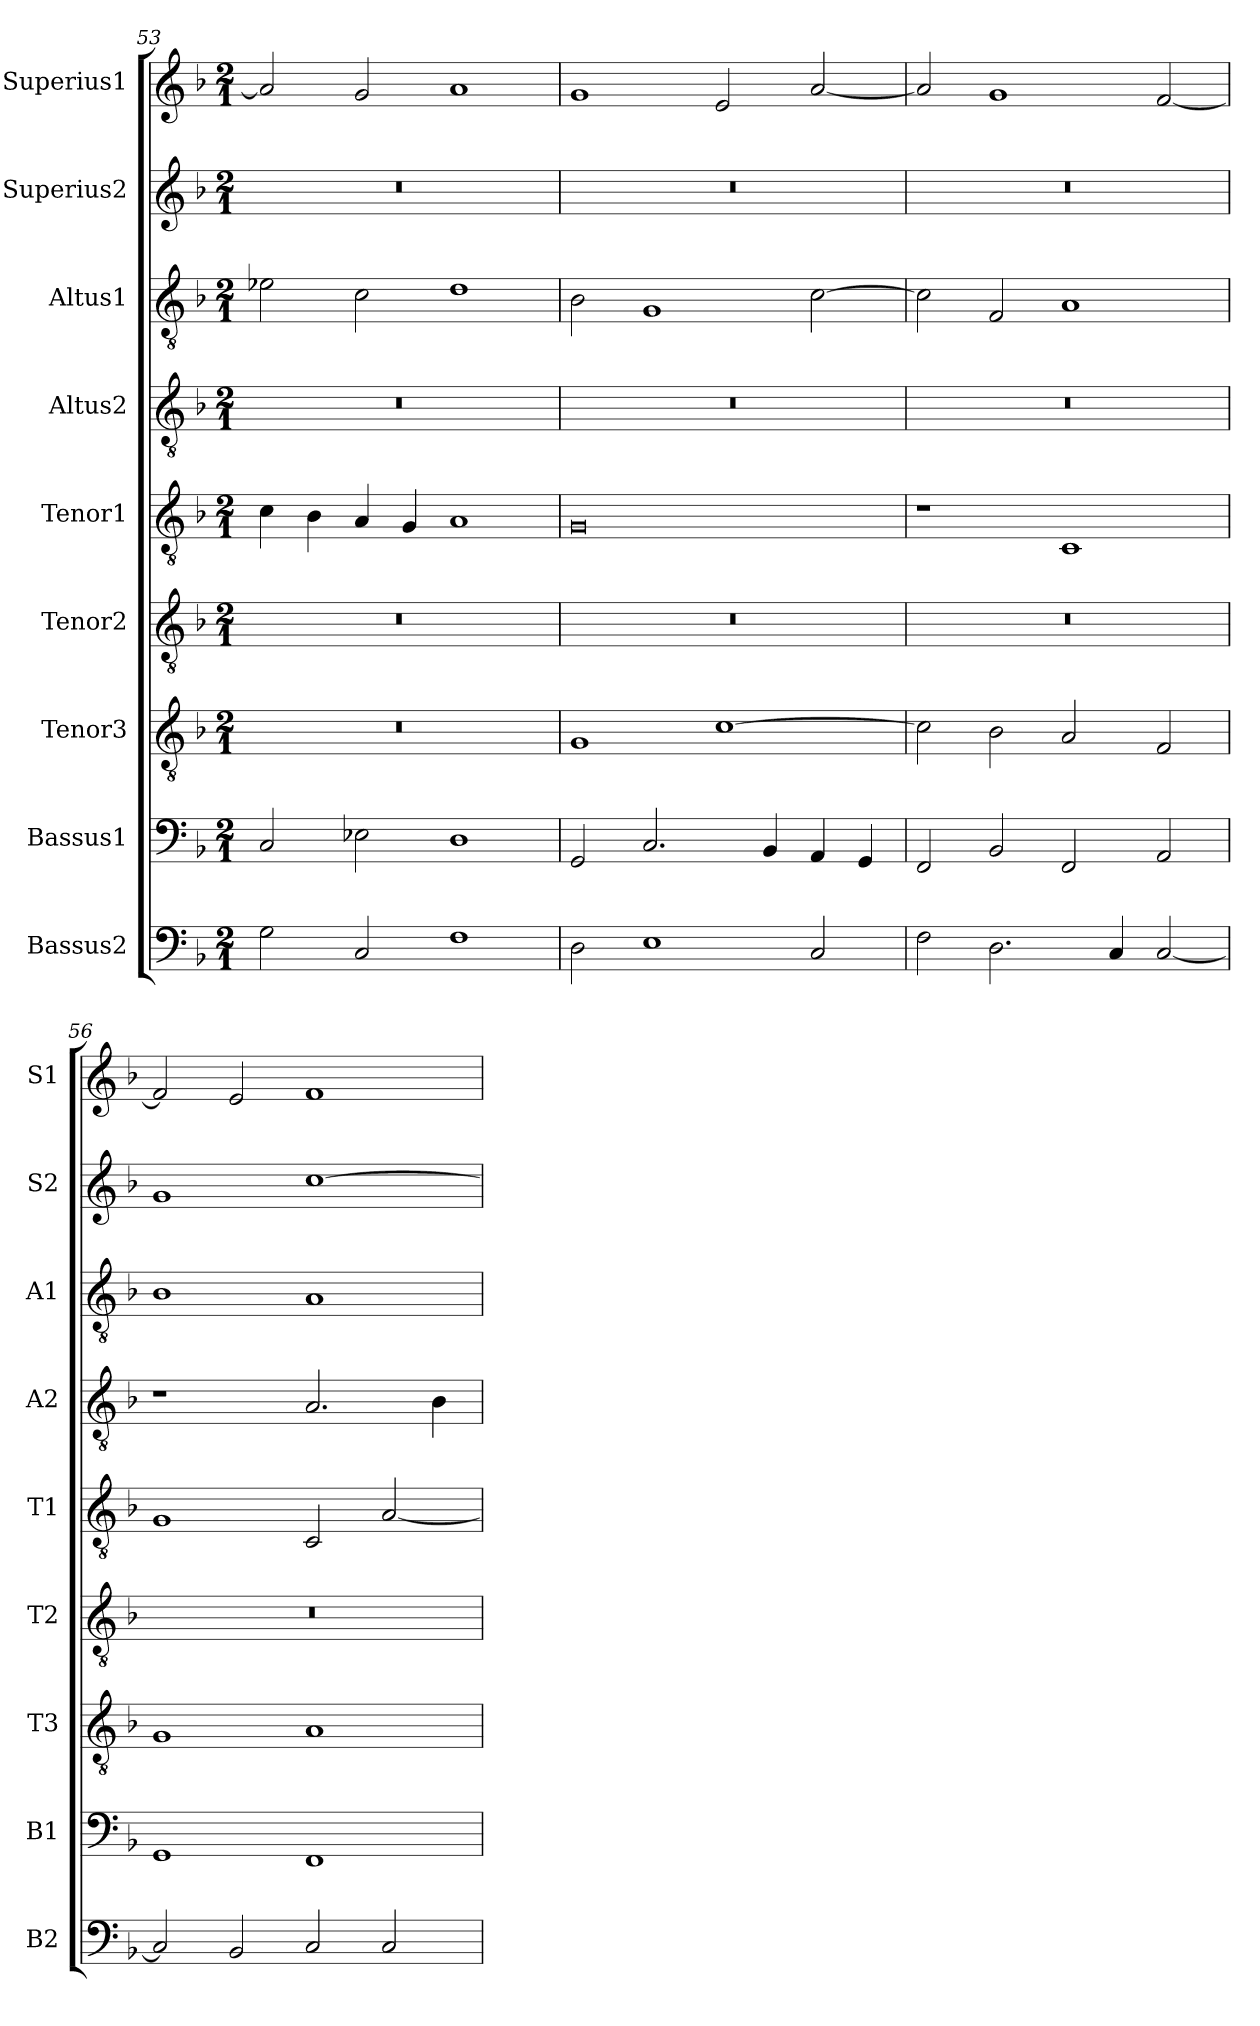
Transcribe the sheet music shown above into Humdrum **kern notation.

**kern	**kern	**kern	**kern	**kern	**kern	**kern	**kern	**kern
*part9	*part8	*part7	*part6	*part5	*part4	*part3	*part2	*part1
*staff9	*staff8	*staff7	*staff6	*staff5	*staff4	*staff3	*staff2	*staff1
*I"Bassus2	*I"Bassus1	*I"Tenor3	*I"Tenor2	*I"Tenor1	*I"Altus2	*I"Altus1	*I"Superius2	*I"Superius1
*I'B2	*I'B1	*I'T3	*I'T2	*I'T1	*I'A2	*I'A1	*I'S2	*I'S1
*clefF4	*clefF4	*clefGv2	*clefGv2	*clefGv2	*clefGv2	*clefGv2	*clefG2	*clefG2
*k[b-]	*k[b-]	*k[b-]	*k[b-]	*k[b-]	*k[b-]	*k[b-]	*k[b-]	*k[b-]
*d:	*d:	*d:	*d:	*d:	*d:	*d:	*d:	*d:
*M2/1	*M2/1	*M2/1	*M2/1	*M2/1	*M2/1	*M2/1	*M2/1	*M2/1
=53	=53	=53	=53	=53	=53	=53	=53	=53
2G	2C	0r	0r	4c	0r	2e-X	0r	2a]
.	.	.	.	4B-	.	.	.	.
2C	2E-X	.	.	4A	.	2c	.	2g
.	.	.	.	4G	.	.	.	.
1F	1D	.	.	1A	.	1d	.	1a
=54	=54	=54	=54	=54	=54	=54	=54	=54
2D	2GG	1G	0r	0G	0r	2B-	0r	1g
1E	2.C	.	.	.	.	1G	.	.
.	.	[1c	.	.	.	.	.	2e
.	4BB-	.	.	.	.	.	.	.
2C	4AA	.	.	.	.	[2c	.	[2a
.	4GG	.	.	.	.	.	.	.
=55	=55	=55	=55	=55	=55	=55	=55	=55
2F	2FF	2c]	0r	1r	0r	2c]	0r	2a]
2.D	2BB-	2B-	.	.	.	2F	.	1g
.	2FF	2A	.	1C	.	1A	.	.
4C	.	.	.	.	.	.	.	.
[2C	2AA	2F	.	.	.	.	.	[2f
=56	=56	=56	=56	=56	=56	=56	=56	=56
2C]	1GG	1G	0r	1G	1r	1B-	1g	2f]
2BB-	.	.	.	.	.	.	.	2e
2C	1FF	1A	.	2C	2.A	1A	[1cc	1f
2C	.	.	.	[2A	.	.	.	.
.	.	.	.	.	4B-	.	.	.
=	=	=	=	=	=	=	=	=
*-	*-	*-	*-	*-	*-	*-	*-	*-
